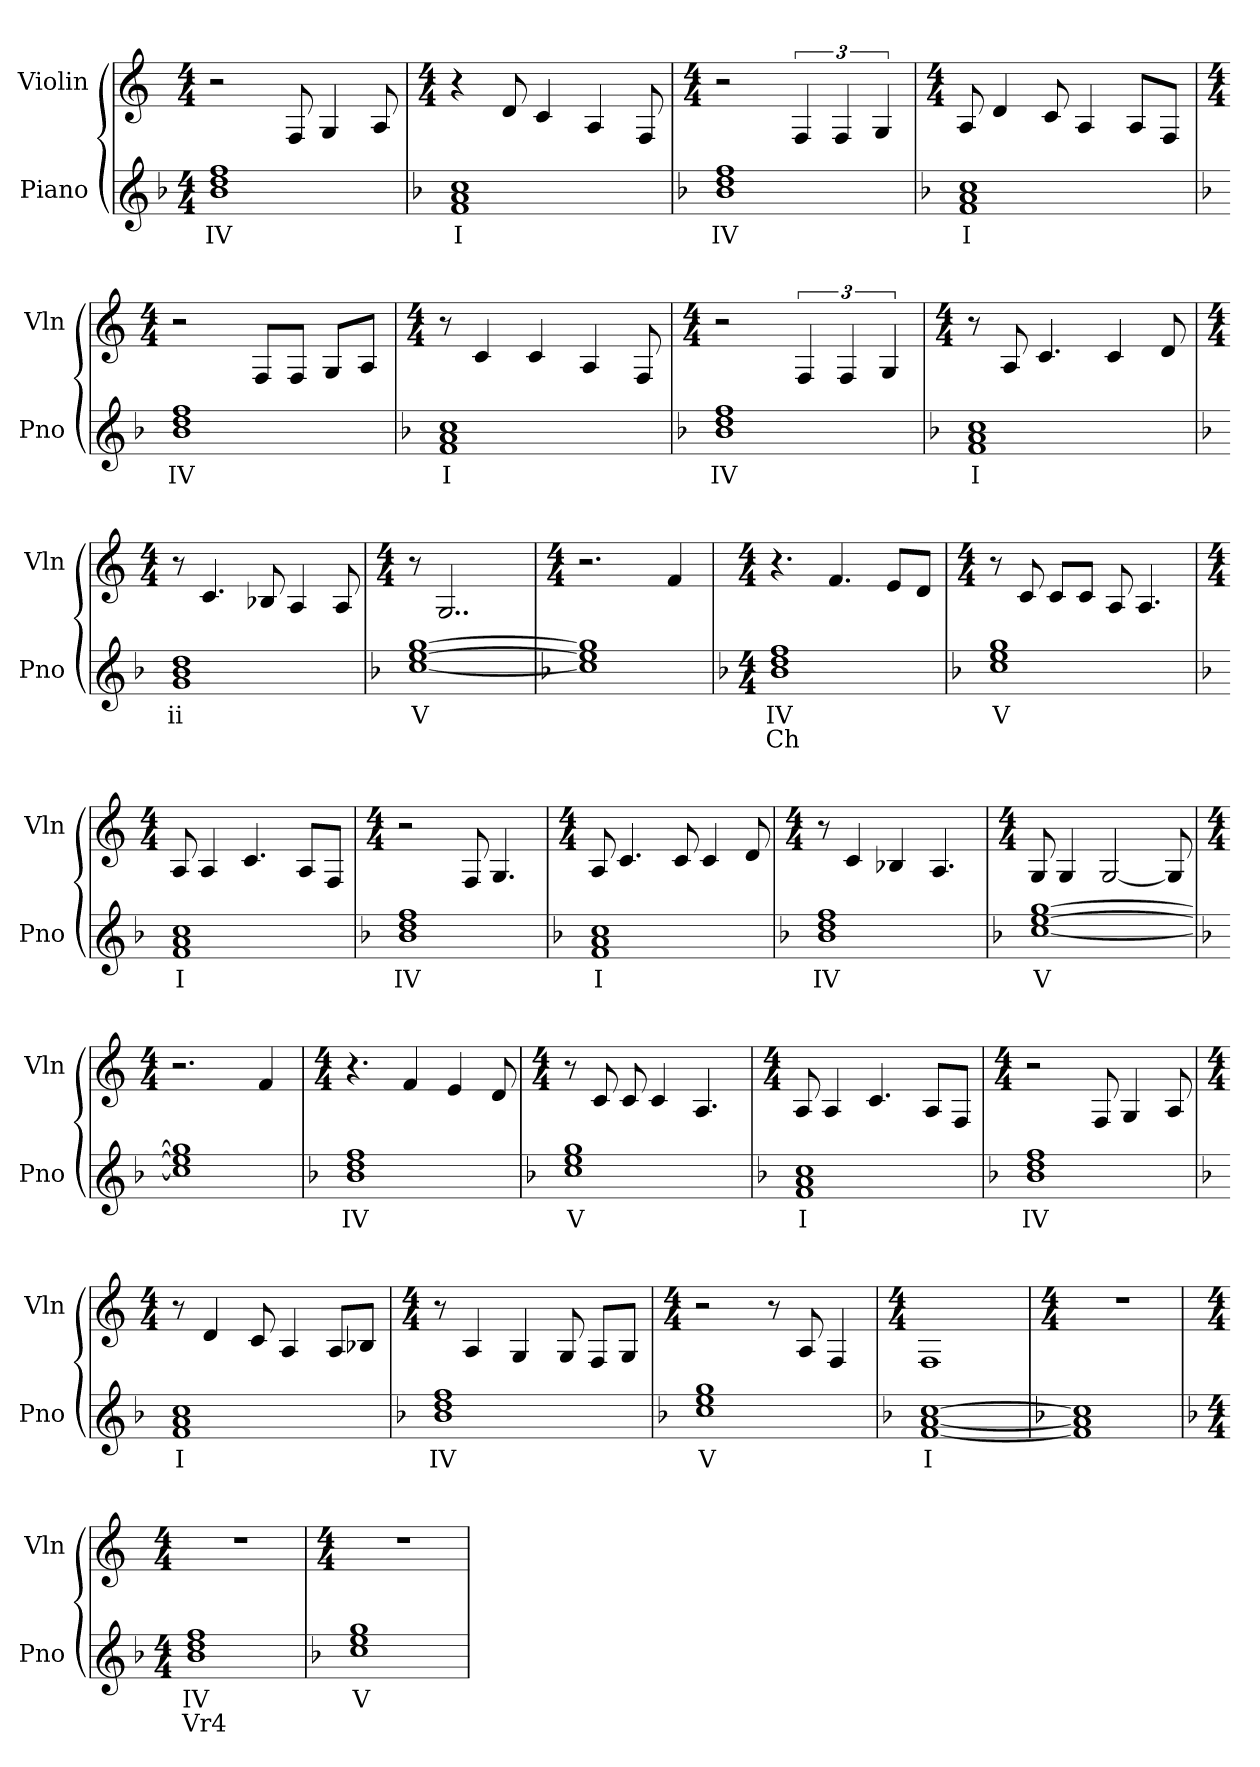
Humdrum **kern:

**kern	**text	**text	**kern
*part2	*part2	*part2	*part1
*staff2	*staff2	*staff2	*staff1
*I"Piano	*	*	*I"Violin
*I'Pno	*	*	*I'Vln
*k[b-]	*	*	*
*F:	*	*	*
*M4/4	*	*	*M4/4
=	=	=	=
1b- 1dd 1ff	IV	.	2r
.	.	.	8F
.	.	.	4G
.	.	.	8A
=	=	=	=
*k[b-]	*	*	*
*F:	*	*	*
*	*	*	*M4/4
1f 1a 1cc	I	.	4r
.	.	.	8d
.	.	.	4c
.	.	.	4A
.	.	.	8F
=	=	=	=
*k[b-]	*	*	*
*F:	*	*	*
*	*	*	*M4/4
1b- 1dd 1ff	IV	.	2r
.	.	.	6F
.	.	.	6F
.	.	.	6G
=	=	=	=
*k[b-]	*	*	*
*F:	*	*	*
*	*	*	*M4/4
1f 1a 1cc	I	.	8A
.	.	.	4d
.	.	.	8c
.	.	.	4A
.	.	.	8AL
.	.	.	8FJ
=	=	=	=
*k[b-]	*	*	*
*F:	*	*	*
*	*	*	*M4/4
1b- 1dd 1ff	IV	.	2r
.	.	.	8FL
.	.	.	8FJ
.	.	.	8GL
.	.	.	8AJ
=	=	=	=
*k[b-]	*	*	*
*F:	*	*	*
*	*	*	*M4/4
1f 1a 1cc	I	.	8r
.	.	.	4c
.	.	.	4c
.	.	.	4A
.	.	.	8F
=	=	=	=
*k[b-]	*	*	*
*F:	*	*	*
*	*	*	*M4/4
1b- 1dd 1ff	IV	.	2r
.	.	.	6F
.	.	.	6F
.	.	.	6G
=	=	=	=
*k[b-]	*	*	*
*F:	*	*	*
*	*	*	*M4/4
1f 1a 1cc	I	.	8r
.	.	.	8A
.	.	.	4.c
.	.	.	4c
.	.	.	8d
=	=	=	=
*k[b-]	*	*	*
*F:	*	*	*
*	*	*	*M4/4
1g 1b- 1dd	ii	.	8r
.	.	.	4.c
.	.	.	8B-X
.	.	.	4A
.	.	.	8A
=	=	=	=
*k[b-]	*	*	*
*F:	*	*	*
*	*	*	*M4/4
[1cc [1ee [1gg	V	.	8r
.	.	.	2..G
=	=	=	=
*k[b-]	*	*	*
*F:	*	*	*
*	*	*	*M4/4
1cc] 1ee] 1gg]	.	.	2.r
.	.	.	4f
=	=	=	=
*k[b-]	*	*	*
*F:	*	*	*
*M4/4	*	*	*M4/4
1b- 1dd 1ff	IV	Ch	4.r
.	.	.	4.f
.	.	.	8eL
.	.	.	8dJ
=	=	=	=
*k[b-]	*	*	*
*F:	*	*	*
*	*	*	*M4/4
1cc 1ee 1gg	V	.	8r
.	.	.	8c
.	.	.	8cL
.	.	.	8cJ
.	.	.	8A
.	.	.	4.A
=	=	=	=
*k[b-]	*	*	*
*F:	*	*	*
*	*	*	*M4/4
1f 1a 1cc	I	.	8A
.	.	.	4A
.	.	.	4.c
.	.	.	8AL
.	.	.	8FJ
=	=	=	=
*k[b-]	*	*	*
*F:	*	*	*
*	*	*	*M4/4
1b- 1dd 1ff	IV	.	2r
.	.	.	8F
.	.	.	4.G
=	=	=	=
*k[b-]	*	*	*
*F:	*	*	*
*	*	*	*M4/4
1f 1a 1cc	I	.	8A
.	.	.	4.c
.	.	.	8c
.	.	.	4c
.	.	.	8d
=	=	=	=
*k[b-]	*	*	*
*F:	*	*	*
*	*	*	*M4/4
1b- 1dd 1ff	IV	.	8r
.	.	.	4c
.	.	.	4B-X
.	.	.	4.A
=	=	=	=
*k[b-]	*	*	*
*F:	*	*	*
*	*	*	*M4/4
[1cc [1ee [1gg	V	.	8G
.	.	.	4G
.	.	.	[2G
.	.	.	8G]
=	=	=	=
*k[b-]	*	*	*
*F:	*	*	*
*	*	*	*M4/4
1cc] 1ee] 1gg]	.	.	2.r
.	.	.	4f
=	=	=	=
*k[b-]	*	*	*
*F:	*	*	*
*	*	*	*M4/4
1b- 1dd 1ff	IV	.	4.r
.	.	.	4f
.	.	.	4e
.	.	.	8d
=	=	=	=
*k[b-]	*	*	*
*F:	*	*	*
*	*	*	*M4/4
1cc 1ee 1gg	V	.	8r
.	.	.	8c
.	.	.	8c
.	.	.	4c
.	.	.	4.A
=	=	=	=
*k[b-]	*	*	*
*F:	*	*	*
*	*	*	*M4/4
1f 1a 1cc	I	.	8A
.	.	.	4A
.	.	.	4.c
.	.	.	8AL
.	.	.	8FJ
=	=	=	=
*k[b-]	*	*	*
*F:	*	*	*
*	*	*	*M4/4
1b- 1dd 1ff	IV	.	2r
.	.	.	8F
.	.	.	4G
.	.	.	8A
=	=	=	=
*k[b-]	*	*	*
*F:	*	*	*
*	*	*	*M4/4
1f 1a 1cc	I	.	8r
.	.	.	4d
.	.	.	8c
.	.	.	4A
.	.	.	8AL
.	.	.	8B-XJ
=	=	=	=
*k[b-]	*	*	*
*F:	*	*	*
*	*	*	*M4/4
1b- 1dd 1ff	IV	.	8r
.	.	.	4A
.	.	.	4G
.	.	.	8G
.	.	.	8FL
.	.	.	8GJ
=	=	=	=
*k[b-]	*	*	*
*F:	*	*	*
*	*	*	*M4/4
1cc 1ee 1gg	V	.	2r
.	.	.	8r
.	.	.	8A
.	.	.	4F
=	=	=	=
*k[b-]	*	*	*
*F:	*	*	*
*	*	*	*M4/4
[1f [1a [1cc	I	.	1F
=	=	=	=
*k[b-]	*	*	*
*F:	*	*	*
*	*	*	*M4/4
1f] 1a] 1cc]	.	.	1r
=	=	=	=
*k[b-]	*	*	*
*F:	*	*	*
*M4/4	*	*	*M4/4
1b- 1dd 1ff	IV	Vr4	1r
=	=	=	=
*k[b-]	*	*	*
*F:	*	*	*
*	*	*	*M4/4
1cc 1ee 1gg	V	.	1r
=	=	=	=
*-	*-	*-	*-
